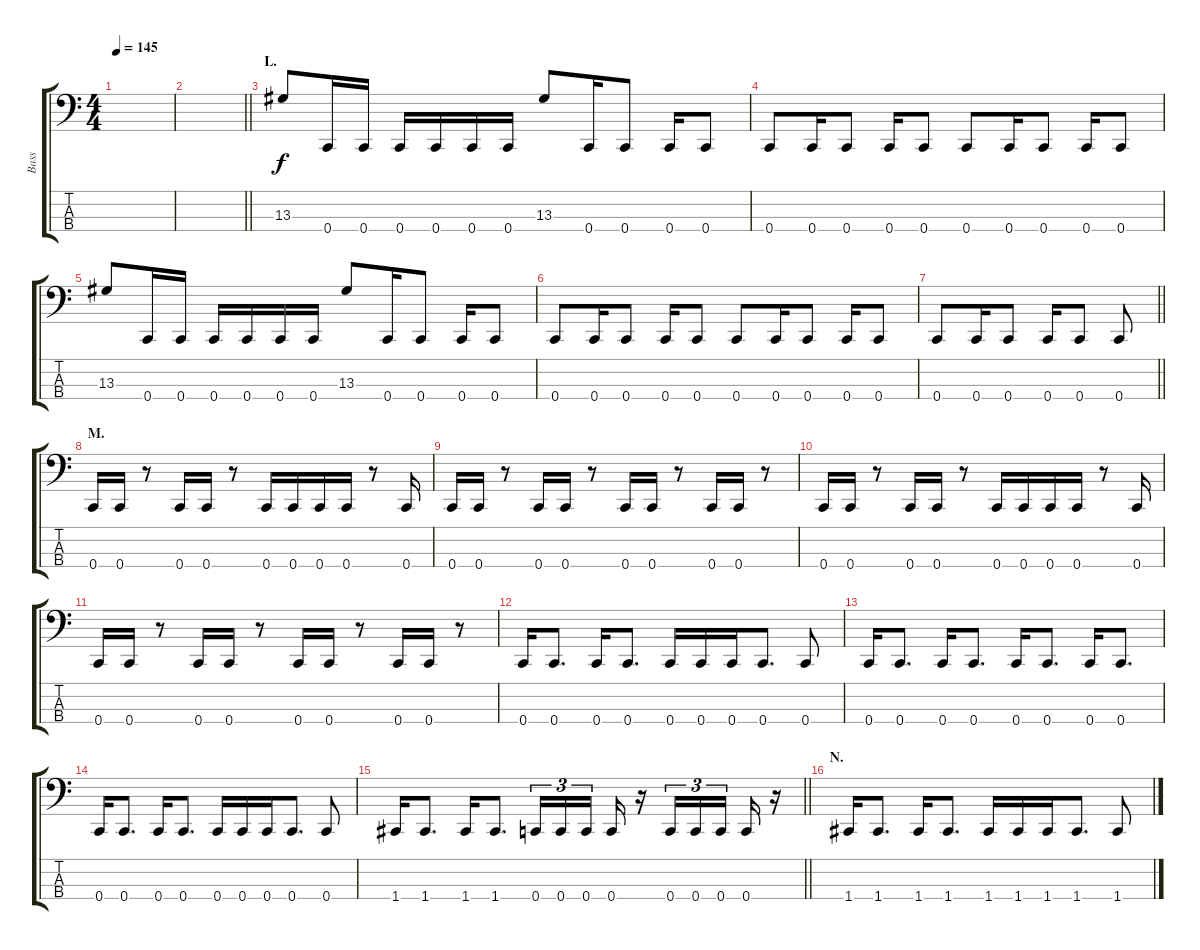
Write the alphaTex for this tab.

\track ("Bass" "Bass") {instrument electricbasspick}
\staff {score tabs}
\tuning (F2 C2 G1 C1) {hide}
\ts (4 4)
\tempo 145
\clef f4
\ks c
|
\barLineRight lightlight
|
\section ("" "L.")
13.3.8{volume 13} 0.4.16 0.4.16 0.4.16 0.4.16 0.4.16 0.4.16 13.3.8 0.4.16 0.4.8 0.4.16 0.4.8 |
0.4.8 0.4.16 0.4.8 0.4.16 0.4.8 0.4.8 0.4.16 0.4.8 0.4.16 0.4.8 |
13.3.8 0.4.16 0.4.16 0.4.16 0.4.16 0.4.16 0.4.16 13.3.8 0.4.16 0.4.8 0.4.16 0.4.8 |
0.4.8 0.4.16 0.4.8 0.4.16 0.4.8 0.4.8 0.4.16 0.4.8 0.4.16 0.4.8 |
\barLineRight lightlight
0.4.8 0.4.16 0.4.8 0.4.16 0.4.8 0.4.8 |
\section ("" "M.")
0.4.16 0.4.16 r.8 0.4.16 0.4.16 r.8 0.4.16 0.4.16 0.4.16 0.4.16 r.8 0.4.16 |
0.4.16 0.4.16 r.8 0.4.16 0.4.16 r.8 0.4.16 0.4.16 r.8 0.4.16 0.4.16 r.8 |
0.4.16 0.4.16 r.8 0.4.16 0.4.16 r.8 0.4.16 0.4.16 0.4.16 0.4.16 r.8 0.4.16 |
0.4.16 0.4.16 r.8 0.4.16 0.4.16 r.8 0.4.16 0.4.16 r.8 0.4.16 0.4.16 r.8 |
0.4.16 0.4.8{d} 0.4.16 0.4.8{d} 0.4.16 0.4.16 0.4.16 0.4.8{d} 0.4.8 |
0.4.16 0.4.8{d} 0.4.16 0.4.8{d} 0.4.16 0.4.8{d} 0.4.16 0.4.8{d} |
0.4.16 0.4.8{d} 0.4.16 0.4.8{d} 0.4.16 0.4.16 0.4.16 0.4.8{d} 0.4.8 |
\barLineRight lightlight
1.4.16 1.4.8{d} 1.4.16 1.4.8{d} 0.4.16{tu (3 2)} 0.4.16{tu (3 2)} 0.4.16{tu (3 2) beam splitsecondary} 0.4.16 r.16 0.4.16{tu (3 2)} 0.4.16{tu (3 2)} 0.4.16{tu (3 2) beam splitsecondary} 0.4.16 r.16 |
\section ("" "N.")
1.4.16 1.4.8{d} 1.4.16 1.4.8{d} 1.4.16 1.4.16 1.4.16 1.4.8{d} 1.4.8
